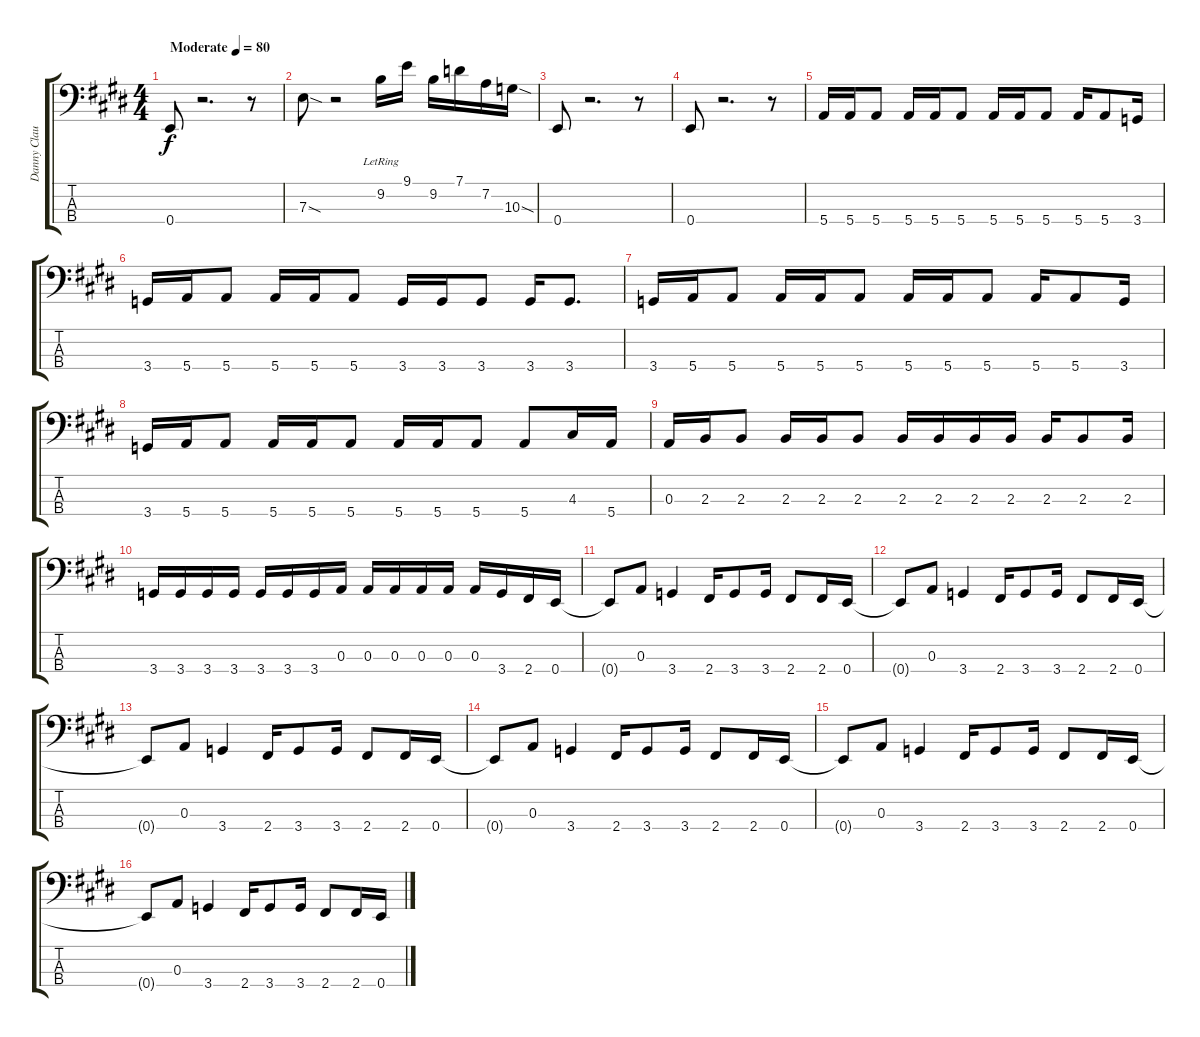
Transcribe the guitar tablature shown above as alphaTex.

\track ("Danny Clausman Bass" "Danny Clau") {instrument electricbassfinger}
\staff {score tabs}
\tuning (G2 D2 A1 E1) {hide}
\ts (4 4)
\tempo (80 "Moderate")
\clef f4
\ks e
0.4.8{dy f instrument electricbassfinger} r.2{d} r.8 |
7.3{sod}.8 r.2 9.2{lr}.16 9.1.16 9.2.16 7.1.16 7.2.16 10.3{sod}.16 |
0.4.8 r.2{d} r.8 |
0.4.8 r.2{d} r.8 |
5.4.16 5.4.16 5.4.8 5.4.16 5.4.16 5.4.8 5.4.16 5.4.16 5.4.8 5.4.16 5.4.8 3.4.16 |
3.4.16 5.4.16 5.4.8 5.4.16 5.4.16 5.4.8 3.4.16 3.4.16 3.4.8 3.4.16 3.4.8{d} |
3.4.16 5.4.16 5.4.8 5.4.16 5.4.16 5.4.8 5.4.16 5.4.16 5.4.8 5.4.16 5.4.8 3.4.16 |
3.4.16 5.4.16 5.4.8 5.4.16 5.4.16 5.4.8 5.4.16 5.4.16 5.4.8 5.4.8 4.3.16 5.4.16 |
0.3.16 2.3.16 2.3.8 2.3.16 2.3.16 2.3.8 2.3.16 2.3.16 2.3.16 2.3.16 2.3.16 2.3.8 2.3.16 |
3.4.16 3.4.16 3.4.16 3.4.16 3.4.16 3.4.16 3.4.16 0.3.16 0.3.16 0.3.16 0.3.16 0.3.16 0.3.16 3.4.16 2.4.16 0.4.16 |
0.4{t}.8 0.3.8 3.4.4 2.4.16 3.4.8 3.4.16 2.4.8 2.4.16 0.4.16 |
0.4{t}.8 0.3.8 3.4.4 2.4.16 3.4.8 3.4.16 2.4.8 2.4.16 0.4.16 |
0.4{t}.8 0.3.8 3.4.4 2.4.16 3.4.8 3.4.16 2.4.8 2.4.16 0.4.16 |
0.4{t}.8 0.3.8 3.4.4 2.4.16 3.4.8 3.4.16 2.4.8 2.4.16 0.4.16 |
0.4{t}.8 0.3.8 3.4.4 2.4.16 3.4.8 3.4.16 2.4.8 2.4.16 0.4.16 |
0.4{t}.8 0.3.8 3.4.4 2.4.16 3.4.8 3.4.16 2.4.8 2.4.16 0.4.16
